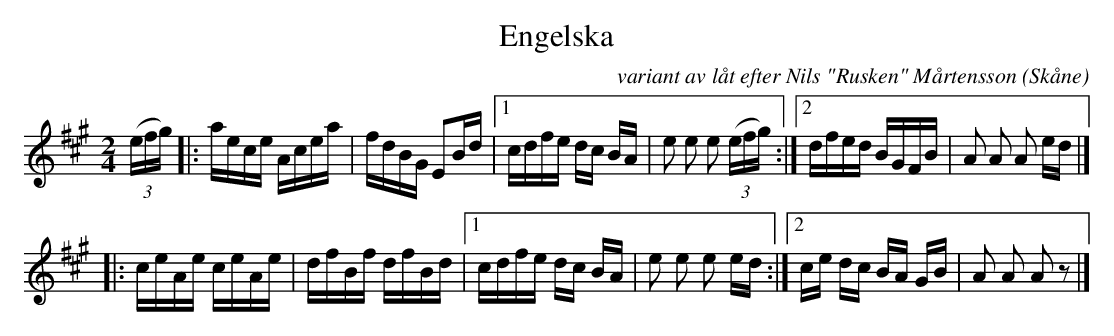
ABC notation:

X:1
T:Engelska
C:variant av låt efter Nils "Rusken" Mårtensson
O:Skåne
M:2/4
L:1/16
K:A
(3(efg) |: aece Acea | fdBG E2Bd |[1 cdfe dc BA | e2 e2 e2  (3(efg) :|[2 dfed BGFB | A2 A2 A2 ed |]
|: ceAe ceAe | dfBf dfBd |[1 cdfe dc BA | e2 e2 e2 ed :|[2 ce dc BA GB | A2 A2 A2 z2 |]
